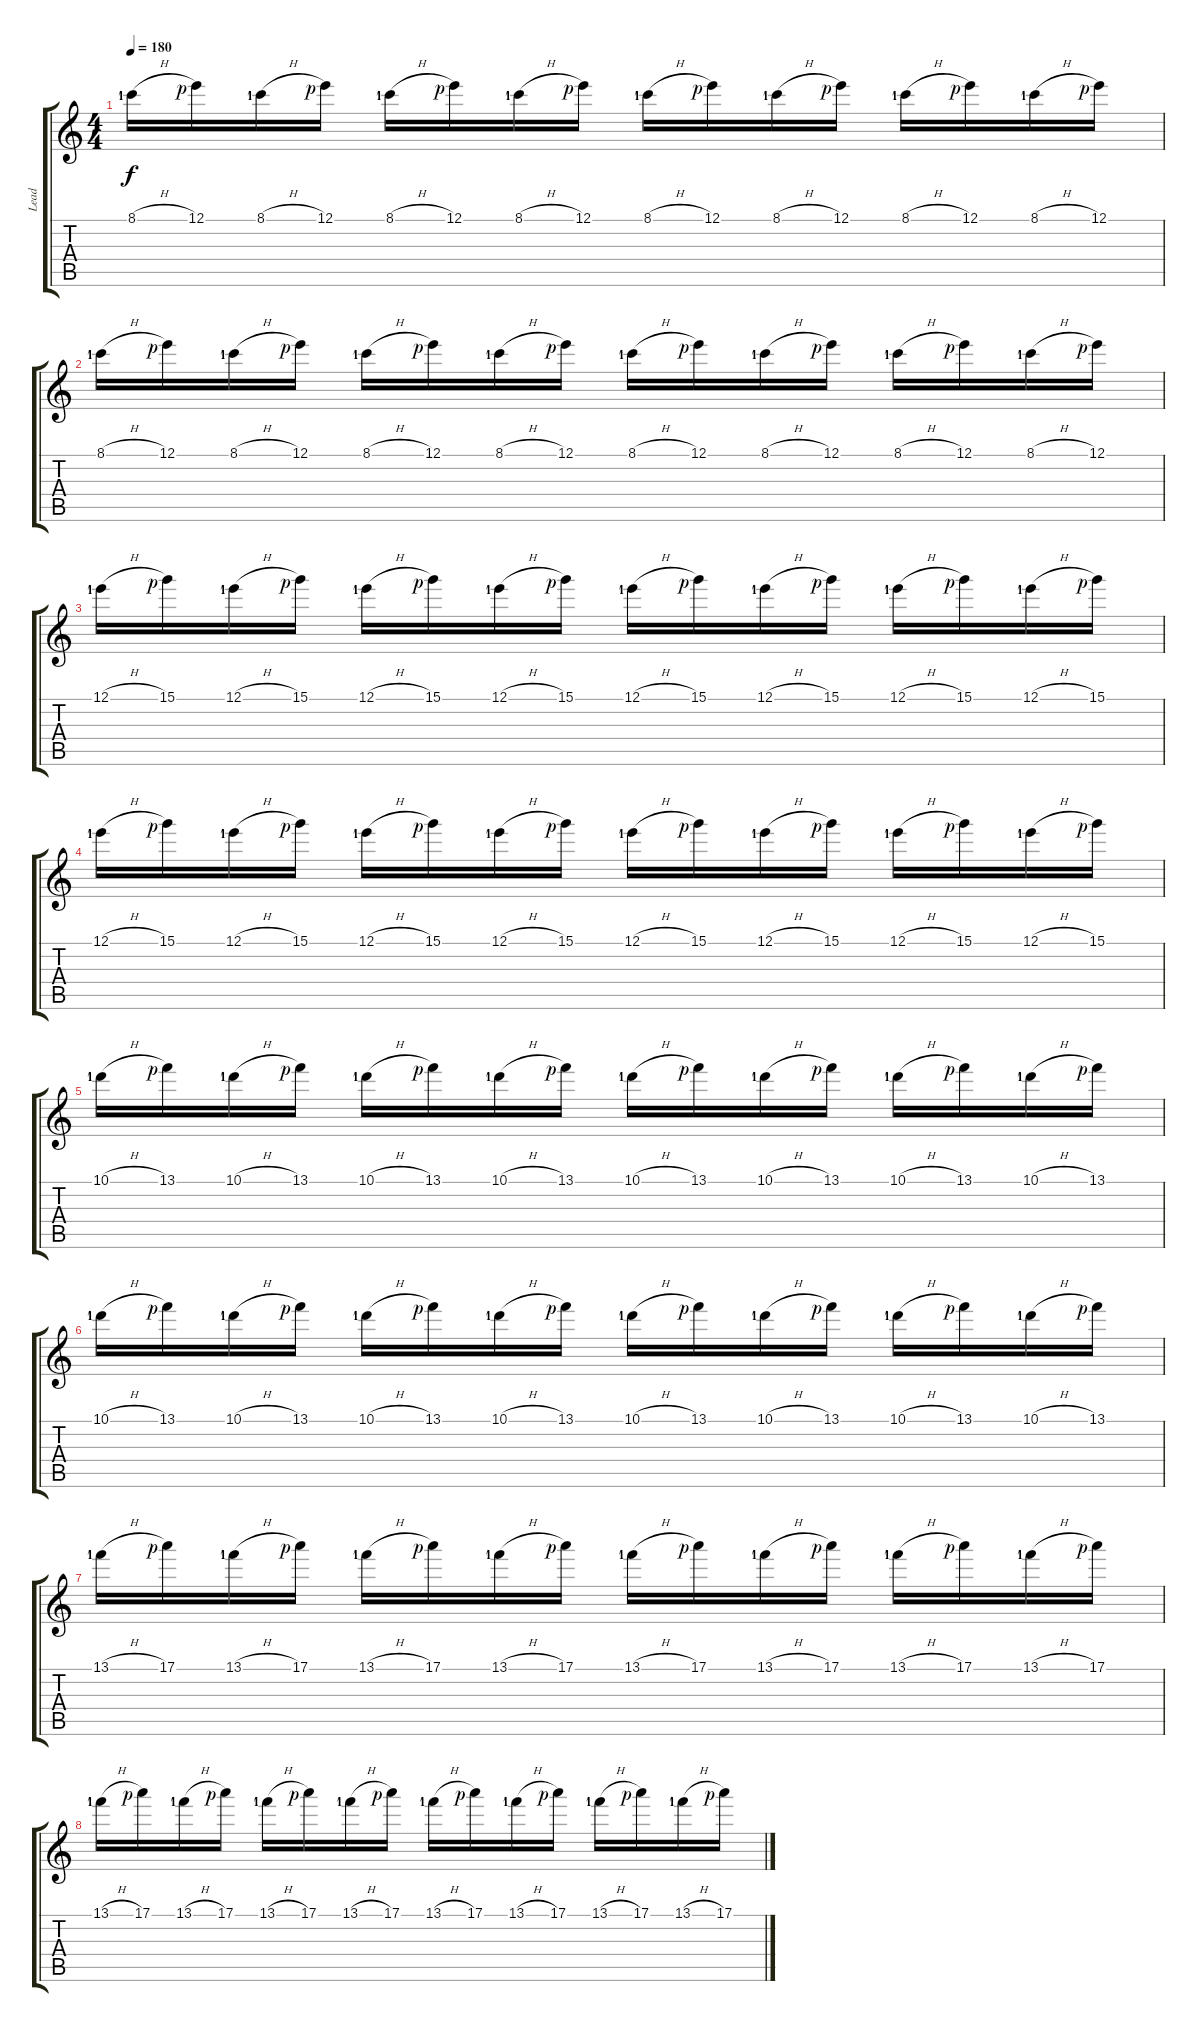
\track ("Lead" "Lead") {instrument overdrivenguitar}
\staff {score tabs}
\tuning (E4 B3 G3 D3 A2 E2) {hide}
\ts (4 4)
\tempo 180
\clef g2
\ks c
8.1{h lf 2}.16{dy f} 12.1{rf 1}.16 8.1{h lf 2}.16 12.1{rf 1}.16 8.1{h lf 2}.16 12.1{rf 1}.16 8.1{h lf 2}.16 12.1{rf 1}.16 8.1{h lf 2}.16 12.1{rf 1}.16 8.1{h lf 2}.16 12.1{rf 1}.16 8.1{h lf 2}.16 12.1{rf 1}.16 8.1{h lf 2}.16 12.1{rf 1}.16 |
8.1{h lf 2}.16 12.1{rf 1}.16 8.1{h lf 2}.16 12.1{rf 1}.16 8.1{h lf 2}.16 12.1{rf 1}.16 8.1{h lf 2}.16 12.1{rf 1}.16 8.1{h lf 2}.16 12.1{rf 1}.16 8.1{h lf 2}.16 12.1{rf 1}.16 8.1{h lf 2}.16 12.1{rf 1}.16 8.1{h lf 2}.16 12.1{rf 1}.16 |
12.1{h lf 2}.16 15.1{rf 1}.16 12.1{h lf 2}.16 15.1{rf 1}.16 12.1{h lf 2}.16 15.1{rf 1}.16 12.1{h lf 2}.16 15.1{rf 1}.16 12.1{h lf 2}.16 15.1{rf 1}.16 12.1{h lf 2}.16 15.1{rf 1}.16 12.1{h lf 2}.16 15.1{rf 1}.16 12.1{h lf 2}.16 15.1{rf 1}.16 |
12.1{h lf 2}.16 15.1{rf 1}.16 12.1{h lf 2}.16 15.1{rf 1}.16 12.1{h lf 2}.16 15.1{rf 1}.16 12.1{h lf 2}.16 15.1{rf 1}.16 12.1{h lf 2}.16 15.1{rf 1}.16 12.1{h lf 2}.16 15.1{rf 1}.16 12.1{h lf 2}.16 15.1{rf 1}.16 12.1{h lf 2}.16 15.1{rf 1}.16 |
10.1{h lf 2}.16 13.1{rf 1}.16 10.1{h lf 2}.16 13.1{rf 1}.16 10.1{h lf 2}.16 13.1{rf 1}.16 10.1{h lf 2}.16 13.1{rf 1}.16 10.1{h lf 2}.16 13.1{rf 1}.16 10.1{h lf 2}.16 13.1{rf 1}.16 10.1{h lf 2}.16 13.1{rf 1}.16 10.1{h lf 2}.16 13.1{rf 1}.16 |
10.1{h lf 2}.16 13.1{rf 1}.16 10.1{h lf 2}.16 13.1{rf 1}.16 10.1{h lf 2}.16 13.1{rf 1}.16 10.1{h lf 2}.16 13.1{rf 1}.16 10.1{h lf 2}.16 13.1{rf 1}.16 10.1{h lf 2}.16 13.1{rf 1}.16 10.1{h lf 2}.16 13.1{rf 1}.16 10.1{h lf 2}.16 13.1{rf 1}.16 |
13.1{h lf 2}.16 17.1{rf 1}.16 13.1{h lf 2}.16 17.1{rf 1}.16 13.1{h lf 2}.16 17.1{rf 1}.16 13.1{h lf 2}.16 17.1{rf 1}.16 13.1{h lf 2}.16 17.1{rf 1}.16 13.1{h lf 2}.16 17.1{rf 1}.16 13.1{h lf 2}.16 17.1{rf 1}.16 13.1{h lf 2}.16 17.1{rf 1}.16 |
13.1{h lf 2}.16 17.1{rf 1}.16 13.1{h lf 2}.16 17.1{rf 1}.16 13.1{h lf 2}.16 17.1{rf 1}.16 13.1{h lf 2}.16 17.1{rf 1}.16 13.1{h lf 2}.16 17.1{rf 1}.16 13.1{h lf 2}.16 17.1{rf 1}.16 13.1{h lf 2}.16 17.1{rf 1}.16 13.1{h lf 2}.16 17.1{rf 1}.16
